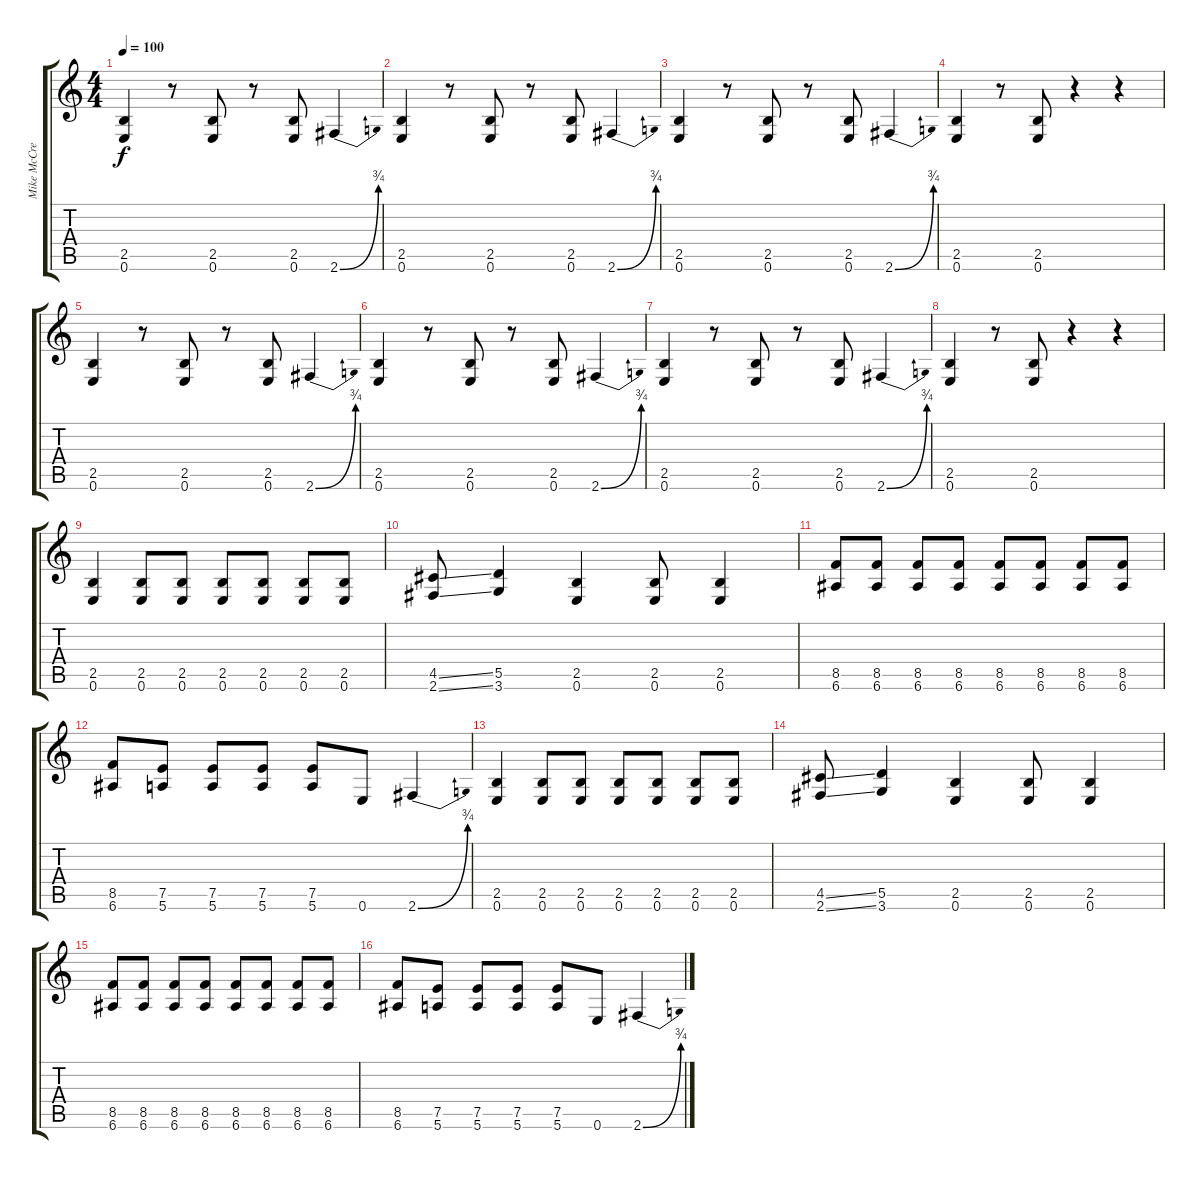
\track ("Mike McCready" "Mike McCre") {instrument distortionguitar}
\staff {score tabs}
\tuning (E4 B3 G3 D3 A2 E2) {hide}
\ts (4 4)
\tempo 100
\clef g2
\ks c
(2.5 0.6).4{dy f} r.8 (2.5 0.6).8 r.8 (2.5 0.6).8 2.6{be (bend 0 0 60 3)}.4 |
(2.5 0.6).4 r.8 (2.5 0.6).8 r.8 (2.5 0.6).8 2.6{be (bend 0 0 60 3)}.4 |
(2.5 0.6).4 r.8 (2.5 0.6).8 r.8 (2.5 0.6).8 2.6{be (bend 0 0 60 3)}.4 |
(2.5 0.6).4 r.8 (2.5 0.6).8 r.4 r.4 |
(2.5 0.6).4 r.8 (2.5 0.6).8 r.8 (2.5 0.6).8 2.6{be (bend 0 0 60 3)}.4 |
(2.5 0.6).4 r.8 (2.5 0.6).8 r.8 (2.5 0.6).8 2.6{be (bend 0 0 60 3)}.4 |
(2.5 0.6).4 r.8 (2.5 0.6).8 r.8 (2.5 0.6).8 2.6{be (bend 0 0 60 3)}.4 |
(2.5 0.6).4 r.8 (2.5 0.6).8 r.4 r.4 |
(2.5 0.6).4 (2.5 0.6).8 (2.5 0.6).8 (2.5 0.6).8 (2.5 0.6).8 (2.5 0.6).8 (2.5 0.6).8 |
(4.5{ss} 2.6{ss}).8 (5.5 3.6).4 (2.5 0.6).4 (2.5 0.6).8 (2.5 0.6).4 |
(8.5 6.6).8 (8.5 6.6).8 (8.5 6.6).8 (8.5 6.6).8 (8.5 6.6).8 (8.5 6.6).8 (8.5 6.6).8 (8.5 6.6).8 |
(8.5 6.6).8 (7.5 5.6).8 (7.5 5.6).8 (7.5 5.6).8 (7.5 5.6).8 0.6.8 2.6{be (bend 0 0 60 3)}.4 |
(2.5 0.6).4 (2.5 0.6).8 (2.5 0.6).8 (2.5 0.6).8 (2.5 0.6).8 (2.5 0.6).8 (2.5 0.6).8 |
(4.5{ss} 2.6{ss}).8 (5.5 3.6).4 (2.5 0.6).4 (2.5 0.6).8 (2.5 0.6).4 |
(8.5 6.6).8 (8.5 6.6).8 (8.5 6.6).8 (8.5 6.6).8 (8.5 6.6).8 (8.5 6.6).8 (8.5 6.6).8 (8.5 6.6).8 |
(8.5 6.6).8 (7.5 5.6).8 (7.5 5.6).8 (7.5 5.6).8 (7.5 5.6).8 0.6.8 2.6{be (bend 0 0 60 3)}.4
